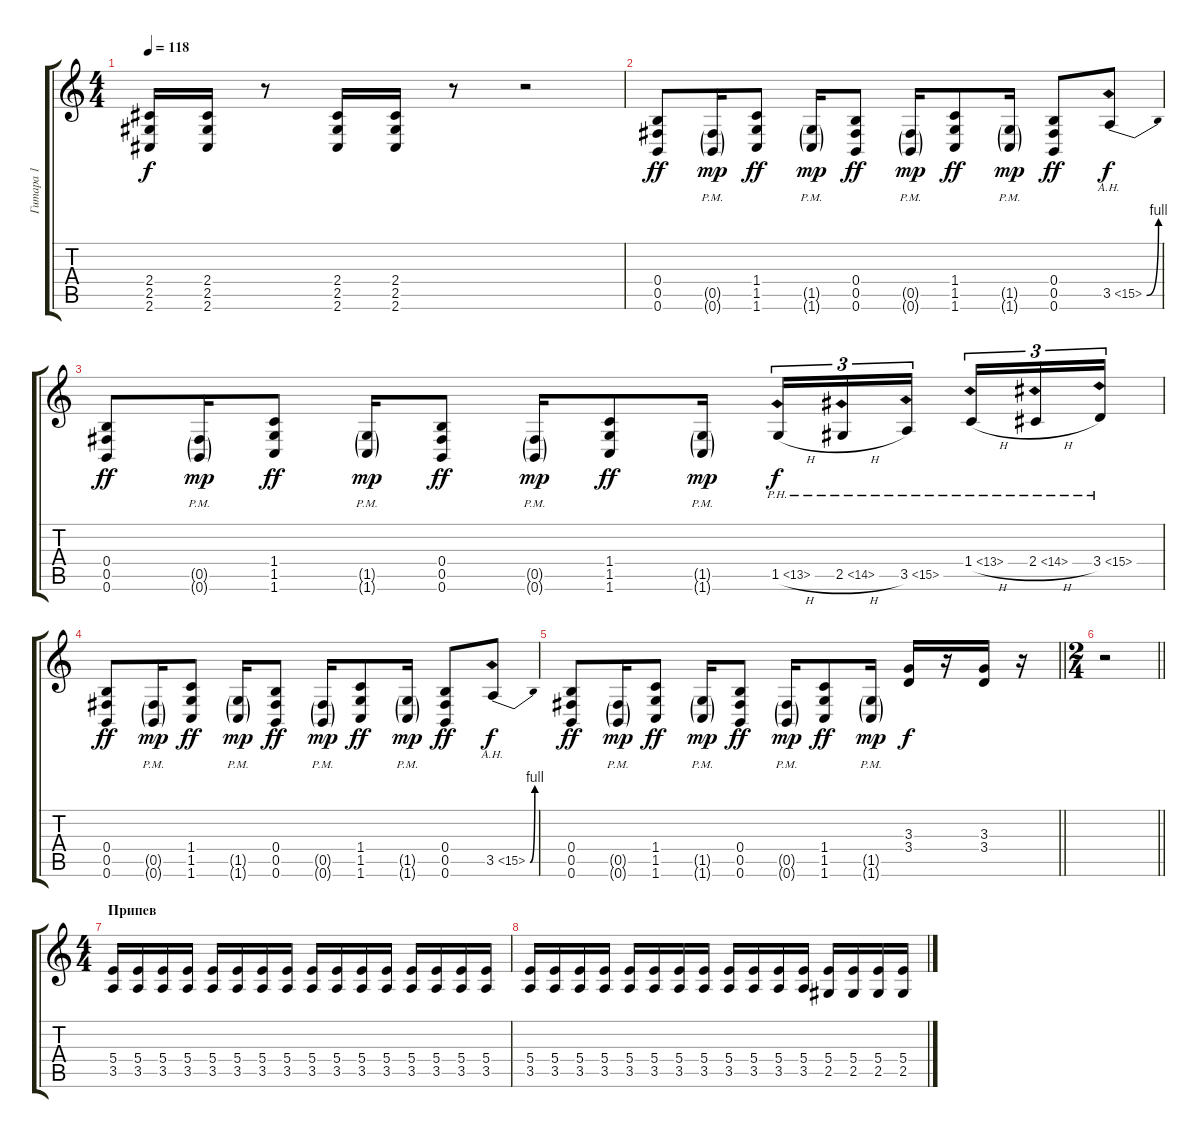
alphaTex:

\track ("Гитара 1" "Гитара 1") {instrument electricguitarclean}
\staff {score tabs}
\tuning (Db4 Ab3 E3 B2 Gb2 B1) {hide}
\ts (4 4)
\tempo 118
\clef g2
\ks c
(2.4 2.5 2.6).16{dy f} (2.4 2.5 2.6).16 r.8 (2.4 2.5 2.6).16 (2.4 2.5 2.6).16 r.8 r.2 |
(0.4 0.5 0.6).8{dy ff} (0.5{g pm} 0.6{g pm}).16{dy mp} (1.4 1.5 1.6).8{dy ff} (1.5{g pm} 1.6{g pm}).16{dy mp} (0.4 0.5 0.6).8{dy ff} (0.5{g pm} 0.6{g pm}).16{dy mp} (1.4 1.5 1.6).8{dy ff} (1.5{g pm} 1.6{g pm}).16{dy mp} (0.4 0.5 0.6).8{dy ff} 3.5{be (bend 0 0 60 4) ah 12}.8{dy f} |
(0.4 0.5 0.6).8{dy ff} (0.5{g pm} 0.6{g pm}).16{dy mp} (1.4 1.5 1.6).8{dy ff} (1.5{g pm} 1.6{g pm}).16{dy mp} (0.4 0.5 0.6).8{dy ff} (0.5{g pm} 0.6{g pm}).16{dy mp} (1.4 1.5 1.6).8{dy ff} (1.5{g pm} 1.6{g pm}).16{dy mp} 1.5{ph 12 h}.16{tu (3 2) dy f} 2.5{ph 12 h}.16{tu (3 2)} 3.5{ph 12}.16{tu (3 2)} 1.4{ph 12 h}.16{tu (3 2)} 2.4{ph 12 h}.16{tu (3 2)} 3.4{ph 12}.16{tu (3 2)} |
(0.4 0.5 0.6).8{dy ff} (0.5{g pm} 0.6{g pm}).16{dy mp} (1.4 1.5 1.6).8{dy ff} (1.5{g pm} 1.6{g pm}).16{dy mp} (0.4 0.5 0.6).8{dy ff} (0.5{g pm} 0.6{g pm}).16{dy mp} (1.4 1.5 1.6).8{dy ff} (1.5{g pm} 1.6{g pm}).16{dy mp} (0.4 0.5 0.6).8{dy ff} 3.5{be (bend 0 0 60 4) ah 12}.8{dy f} |
\barLineRight lightlight
(0.4 0.5 0.6).8{dy ff} (0.5{g pm} 0.6{g pm}).16{dy mp} (1.4 1.5 1.6).8{dy ff} (1.5{g pm} 1.6{g pm}).16{dy mp} (0.4 0.5 0.6).8{dy ff} (0.5{g pm} 0.6{g pm}).16{dy mp} (1.4 1.5 1.6).8{dy ff} (1.5{g pm} 1.6{g pm}).16{dy mp} (3.3 3.4).16{dy f} r.16 (3.3 3.4).16 r.16 |
\ts (2 4)
\barLineRight lightlight
r.2 |
\ts (4 4)
\section ("" "Припев")
(5.4 3.5).16 (5.4 3.5).16 (5.4 3.5).16 (5.4 3.5).16 (5.4 3.5).16 (5.4 3.5).16 (5.4 3.5).16 (5.4 3.5).16 (5.4 3.5).16 (5.4 3.5).16 (5.4 3.5).16 (5.4 3.5).16 (5.4 3.5).16 (5.4 3.5).16 (5.4 3.5).16 (5.4 3.5).16 |
(5.4 3.5).16 (5.4 3.5).16 (5.4 3.5).16 (5.4 3.5).16 (5.4 3.5).16 (5.4 3.5).16 (5.4 3.5).16 (5.4 3.5).16 (5.4 3.5).16 (5.4 3.5).16 (5.4 3.5).16 (5.4 3.5).16 (5.4 2.5).16 (5.4 2.5).16 (5.4 2.5).16 (5.4 2.5).16
